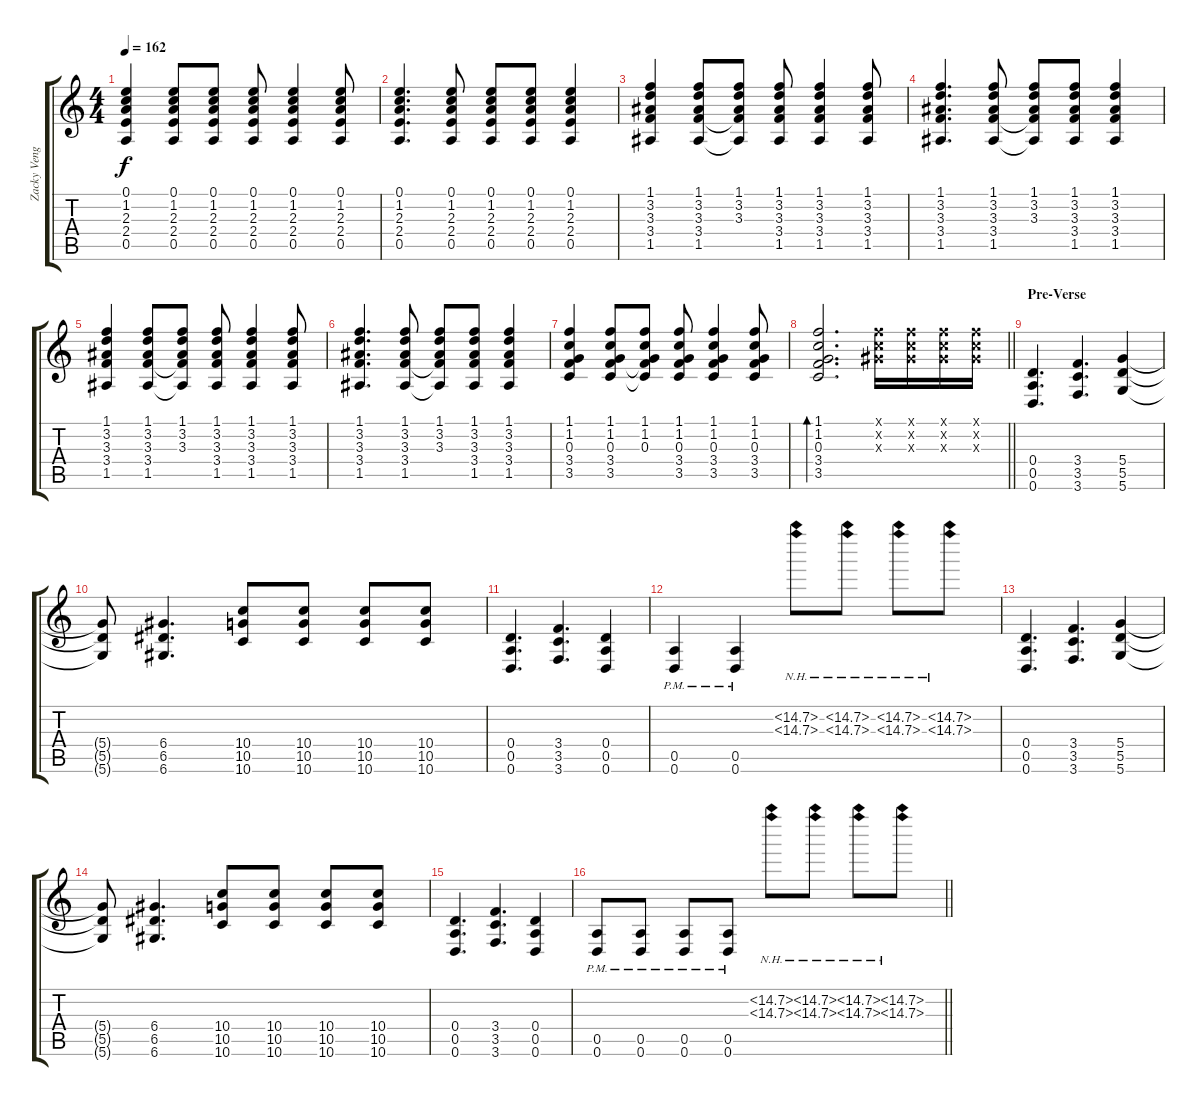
\track ("Zacky Vengeance" "Zacky Veng") {instrument distortionguitar}
\staff {score tabs}
\tuning (E4 B3 G3 D3 A2 D2) {hide}
\ts (4 4)
\tempo 162
\clef g2
\ks c
(0.1 1.2 2.3 2.4 0.5).4{dy f} (0.1 1.2 2.3 2.4 0.5).8 (0.1 1.2 2.3 2.4 0.5).8 (0.1 1.2 2.3 2.4 0.5).8 (0.1 1.2 2.3 2.4 0.5).4 (0.1 1.2 2.3 2.4 0.5).8 |
(0.1 1.2 2.3 2.4 0.5).4{d} (0.1 1.2 2.3 2.4 0.5).8 (0.1 1.2 2.3 2.4 0.5).8 (0.1 1.2 2.3 2.4 0.5).8 (0.1 1.2 2.3 2.4 0.5).4 |
(1.1 3.2 3.3 3.4 1.5).4 (1.1 3.2 3.3 3.4 1.5).8 (1.1 3.2 3.3 3.4{t} 1.5{t}).8 (1.1 3.2 3.3 3.4 1.5).8 (1.1 3.2 3.3 3.4 1.5).4 (1.1 3.2 3.3 3.4 1.5).8 |
(1.1 3.2 3.3 3.4 1.5).4{d} (1.1 3.2 3.3 3.4 1.5).8 (1.1 3.2 3.3 3.4{t} 1.5{t}).8 (1.1 3.2 3.3 3.4 1.5).8 (1.1 3.2 3.3 3.4 1.5).4 |
(1.1 3.2 3.3 3.4 1.5).4 (1.1 3.2 3.3 3.4 1.5).8 (1.1 3.2 3.3 3.4{t} 1.5{t}).8 (1.1 3.2 3.3 3.4 1.5).8 (1.1 3.2 3.3 3.4 1.5).4 (1.1 3.2 3.3 3.4 1.5).8 |
(1.1 3.2 3.3 3.4 1.5).4{d} (1.1 3.2 3.3 3.4 1.5).8 (1.1 3.2 3.3 3.4{t} 1.5{t}).8 (1.1 3.2 3.3 3.4 1.5).8 (1.1 3.2 3.3 3.4 1.5).4 |
(1.1 1.2 0.3 3.4 3.5).4 (1.1 1.2 0.3 3.4 3.5).8 (1.1 1.2 0.3 3.4{t} 3.5{t}).8 (1.1 1.2 0.3 3.4 3.5).8 (1.1 1.2 0.3 3.4 3.5).4 (1.1 1.2 0.3 3.4 3.5).8 |
\barLineRight lightlight
(1.1 1.2 0.3 3.4 3.5).2{d bd 30} (1.1{x} 1.2{x} 1.3{x}).16 (1.1{x} 1.2{x} 1.3{x}).16 (1.1{x} 1.2{x} 1.3{x}).16 (1.1{x} 1.2{x} 1.3{x}).16 |
\section ("" "Pre-Verse")
(0.4 0.5 0.6).4{d instrument distortionguitar} (3.4 3.5 3.6).4{d} (5.4 5.5 5.6).4 |
(5.4{t} 5.5{t} 5.6{t}).8 (6.4 6.5 6.6).4{d} (10.4 10.5 10.6).8 (10.4 10.5 10.6).8 (10.4 10.5 10.6).8 (10.4 10.5 10.6).8 |
(0.4 0.5 0.6).4{d} (3.4 3.5 3.6).4{d} (0.4 0.5 0.6).4 |
(0.5{pm} 0.6{pm}).4 (0.5{pm} 0.6{pm}).4 (15.2{nh} 15.3{nh}).8 (15.2{nh} 15.3{nh}).8 (15.2{nh} 15.3{nh}).8 (15.2{nh} 15.3{nh}).8 |
(0.4 0.5 0.6).4{d} (3.4 3.5 3.6).4{d} (5.4 5.5 5.6).4 |
(5.4{t} 5.5{t} 5.6{t}).8 (6.4 6.5 6.6).4{d} (10.4 10.5 10.6).8 (10.4 10.5 10.6).8 (10.4 10.5 10.6).8 (10.4 10.5 10.6).8 |
(0.4 0.5 0.6).4{d} (3.4 3.5 3.6).4{d} (0.4 0.5 0.6).4 |
\barLineRight lightlight
(0.5{pm} 0.6{pm}).8 (0.5{pm} 0.6{pm}).8 (0.5{pm} 0.6{pm}).8 (0.5{pm} 0.6{pm}).8 (15.2{nh} 15.3{nh}).8 (15.2{nh} 15.3{nh}).8 (15.2{nh} 15.3{nh}).8 (15.2{nh} 15.3{nh}).8
